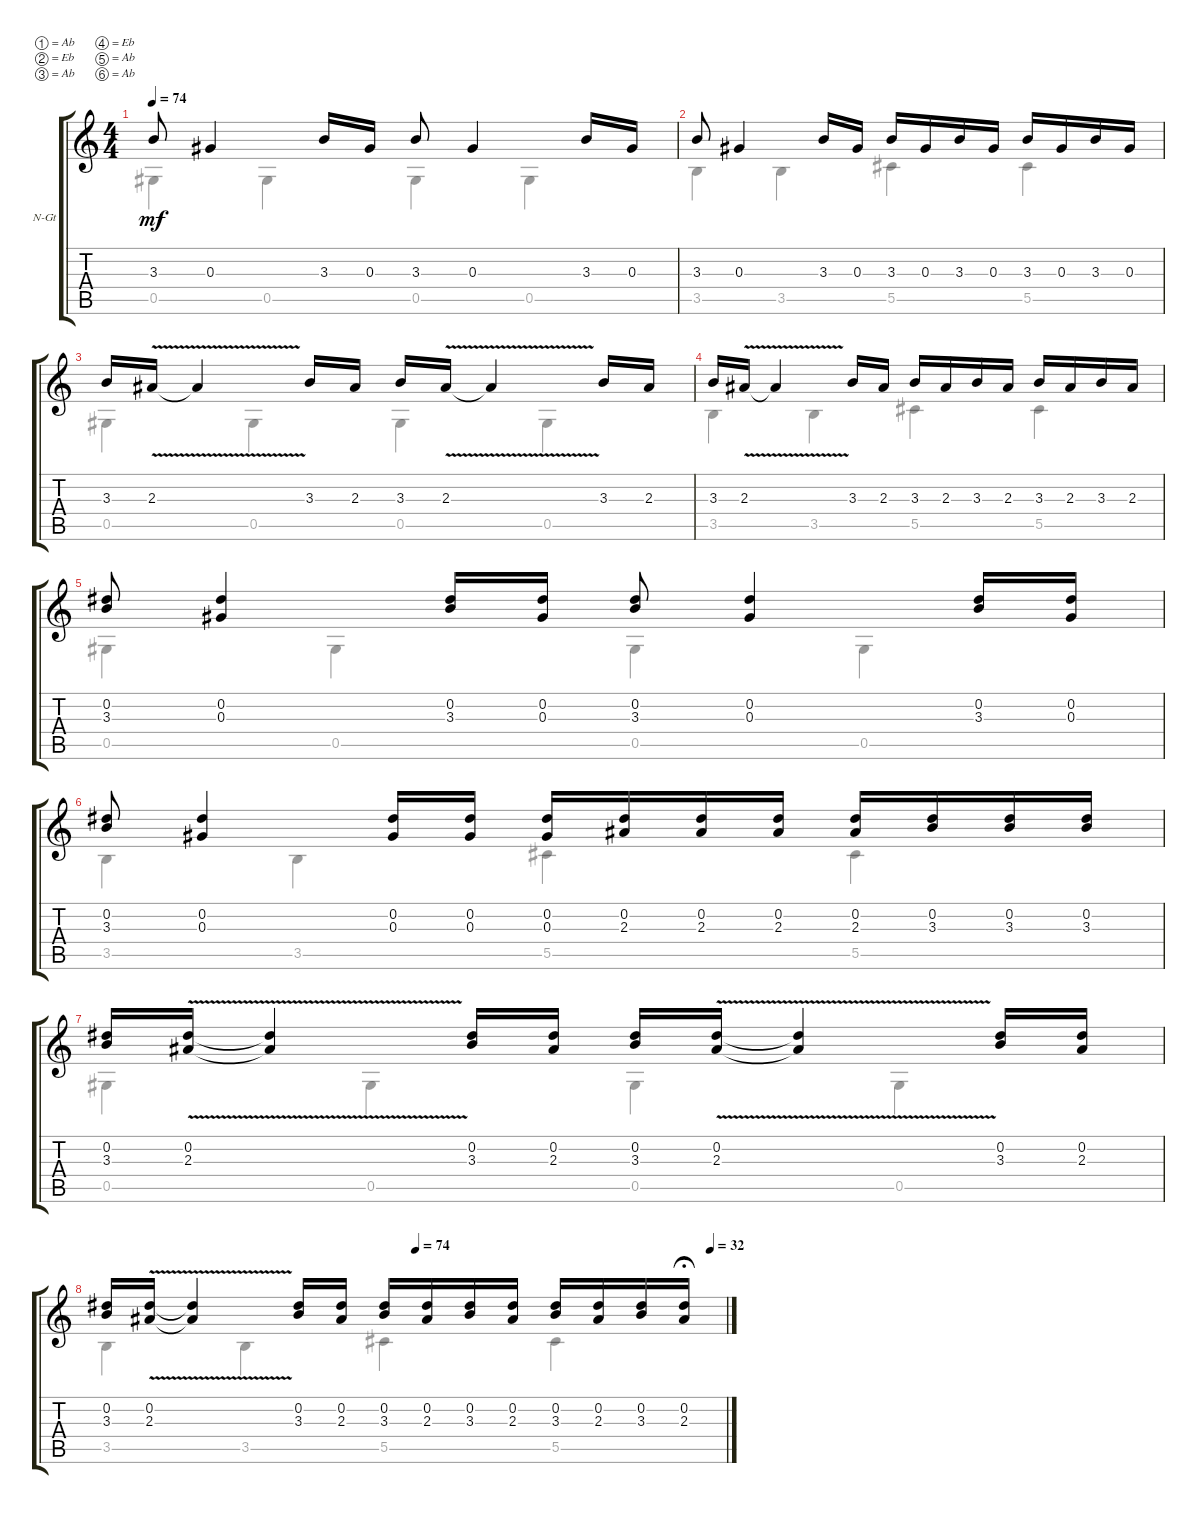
\defaultSystemsLayout 4
\bracketExtendMode groupsimilarinstruments
\firstSystemTrackNameOrientation horizontal
\otherSystemsTrackNameOrientation horizontal
\track ("Nylon Guitar" "N-Gt") {instrument acousticguitarnylon}
\staff {score tabs}
\tuning (Ab4 Eb4 Ab3 Eb3 Ab2 Ab1)
\voice
\ts (4 4)
\tempo 74
\clef g2
\scale
0.332234
\ks c
3.3.8{dy mf} 0.3.4 3.3.16 0.3.16 3.3.8 0.3.4 3.3.16 0.3.16 |
\scale
0.288132 3.3.8 0.3.4 3.3.16 0.3.16 3.3.16 0.3.16 3.3.16 0.3.16 3.3.16 0.3.16 3.3.16 0.3.16 |
\scale
0.385222 3.3.16 2.3{v}.16 2.3{v t}.4 3.3.16 2.3.16 3.3.16 2.3{v}.16 2.3{v t}.4 3.3.16 2.3.16 |
\scale
0.318926 3.3.16 2.3{v}.16 2.3{v t}.4 3.3.16 2.3.16 3.3.16 2.3.16 3.3.16 2.3.16 3.3.16 2.3.16 3.3.16 2.3.16 |
\scale
0.295631 (3.3 0.2).8 (0.3 0.2).4 (3.3 0.2).16 (0.3 0.2).16 (3.3 0.2).8 (0.3 0.2).4 (3.3 0.2).16 (0.3 0.2).16 |
(3.3 0.2).8 (0.3 0.2).4 (0.3 0.2).16 (0.3 0.2).16 (0.3 0.2).16 (2.3 0.2).16 (2.3 0.2).16 (2.3 0.2).16 (2.3 0.2).16 (3.3 0.2).16 (3.3 0.2).16 (3.3 0.2).16 |
(3.3 0.2).16 (2.3{v} 0.2).16 (2.3{v t} 0.2{t}).4 (3.3 0.2).16 (2.3 0.2).16 (3.3 0.2).16 (2.3{v} 0.2).16 (2.3{v t} 0.2{t}).4 (3.3 0.2).16 (2.3 0.2).16 |
\tempo (74 0.5)
\tempo (32 0.975)
(3.3 0.2).16 (2.3{v} 0.2).16 (2.3{v t} 0.2{t}).4 (3.3 0.2).16 (2.3 0.2).16 (3.3 0.2).16 (2.3 0.2).16 (3.3 0.2).16 (2.3 0.2).16 (3.3 0.2).16 (2.3 0.2).16 (3.3 0.2).16 (2.3 0.2).16{fermata (medium 0.5)}
\voice
\clef g2
\ottava regular
\simile none
\scale
0.332234
\ks c
0.5.4{dy mf} 0.5.4 0.5.4 0.5.4 |
\scale
0.288132 3.5.4 3.5.4 5.5.4 5.5.4 |
\scale
0.385222 0.5.4 0.5.4 0.5.4 0.5.4 |
\scale
0.318926 3.5.4 3.5.4 5.5.4 5.5.4 |
\scale
0.295631 0.5.4 0.5.4 0.5.4 0.5.4 |
3.5.4 3.5.4 5.5.4 5.5.4 |
0.5.4 0.5.4 0.5.4 0.5.4 |
3.5.4 3.5.4 5.5.4 5.5.4
